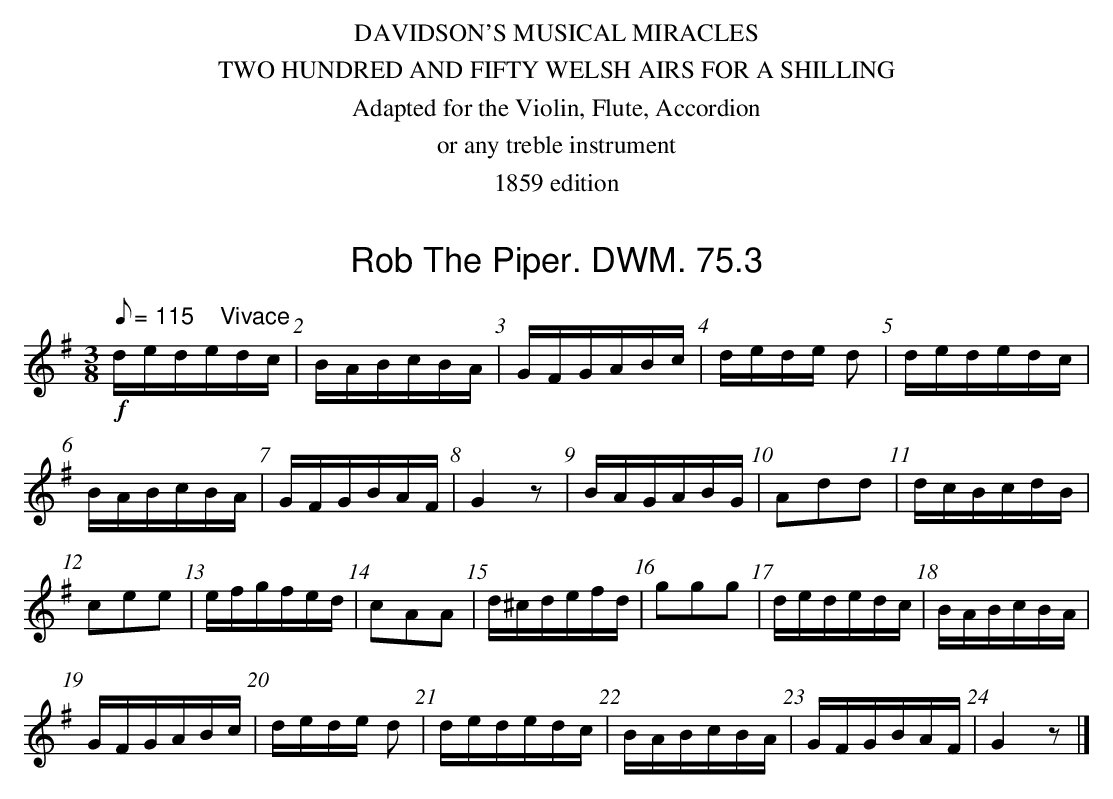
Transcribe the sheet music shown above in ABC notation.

X:1
T:Rob The Piper. DWM. 75.3
M:3/8
L:1/16
Q:1/8=115 "    Vivace"
K:G
!f!dededc|BABcBA|GFGABc|dede d2|dededc|
BABcBA|GFGBAF|G4z2|BAGABG|A2d2d2|dcBcdB|
c2e2e2|efgfed|c2A2A2|d^cdefd|g2g2g2|dededc|BABcBA|
GFGABc|dede d2|dededc|BABcBA|GFGBAF|G4z2|]
